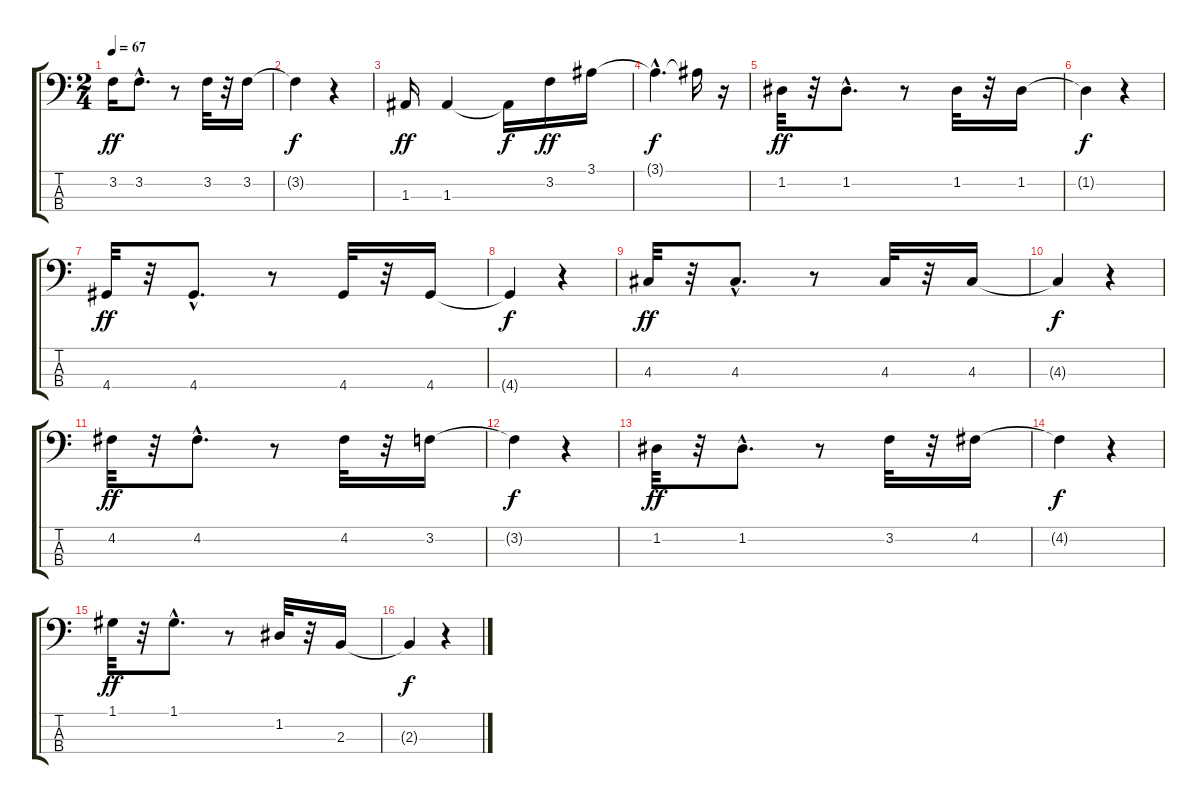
\track "" {instrument fretlessbass}
\staff {score tabs}
\tuning (G2 D2 A1 E1) {hide}
\ts (2 4)
\tempo 67
\clef f4
\ks c
3.2.16{dy ff} 3.2{hac}.8{d} r.8 3.2.32 r.32 3.2.16 |
3.2{t}.4{dy f} r.4 |
1.3.16{dy ff} 1.3.4 1.3{t}.16{dy f} 3.2.16{dy ff} 3.1.16 |
3.1{hac t}.4{d dy f} 3.1{t}.16 r.16 |
1.2.32{dy ff} r.32 1.2{hac}.8{d} r.8 1.2.32 r.32 1.2.16 |
1.2{t}.4{dy f} r.4 |
4.4.32{dy ff} r.32 4.4{hac}.8{d} r.8 4.4.32 r.32 4.4.16 |
4.4{t}.4{dy f} r.4 |
4.3.32{dy ff} r.32 4.3{hac}.8{d} r.8 4.3.32 r.32 4.3.16 |
4.3{t}.4{dy f} r.4 |
4.2.32{dy ff} r.32 4.2{hac}.8{d} r.8 4.2.32 r.32 3.2.16 |
3.2{t}.4{dy f} r.4 |
1.2.32{dy ff} r.32 1.2{hac}.8{d} r.8 3.2.32 r.32 4.2.16 |
4.2{t}.4{dy f} r.4 |
1.1.32{dy ff} r.32 1.1{hac}.8{d} r.8 1.2.32 r.32 2.3.16 |
2.3{t}.4{dy f} r.4
